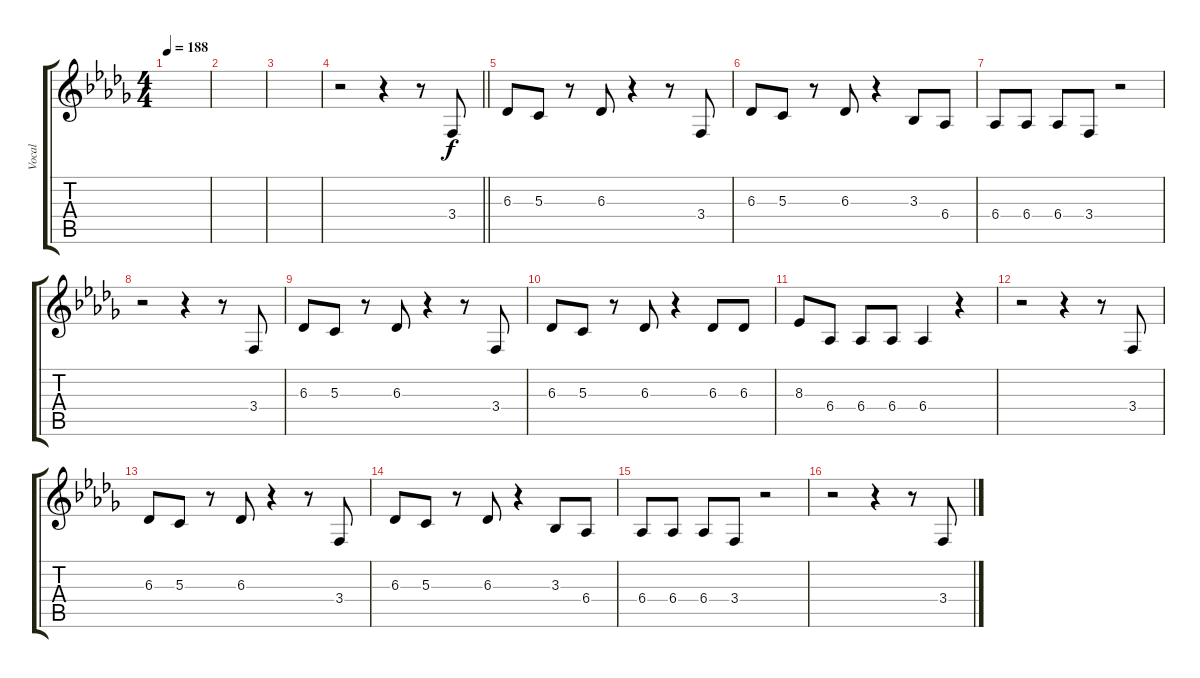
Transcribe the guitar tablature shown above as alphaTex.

\track ("Vocal" "Vocal") {instrument altosax}
\staff {score tabs}
\tuning (E4 B3 G3 D3 A2 E2) {hide}
\ts (4 4)
\tempo 188
\clef g2
\ks bbminor
|
|
|
\barLineRight lightlight
r.2 r.4 r.8 3.4.8 |
6.3.8 5.3.8 r.8 6.3.8 r.4 r.8 3.4.8 |
6.3.8 5.3.8 r.8 6.3.8 r.4 3.3.8 6.4.8 |
6.4.8 6.4.8 6.4.8 3.4.8 r.2 |
r.2 r.4 r.8 3.4.8 |
6.3.8 5.3.8 r.8 6.3.8 r.4 r.8 3.4.8 |
6.3.8 5.3.8 r.8 6.3.8 r.4 6.3.8 6.3.8 |
8.3.8 6.4.8 6.4.8 6.4.8 6.4.4 r.4 |
r.2 r.4 r.8 3.4.8 |
6.3.8 5.3.8 r.8 6.3.8 r.4 r.8 3.4.8 |
6.3.8 5.3.8 r.8 6.3.8 r.4 3.3.8 6.4.8 |
6.4.8 6.4.8 6.4.8 3.4.8 r.2 |
r.2 r.4 r.8 3.4.8
